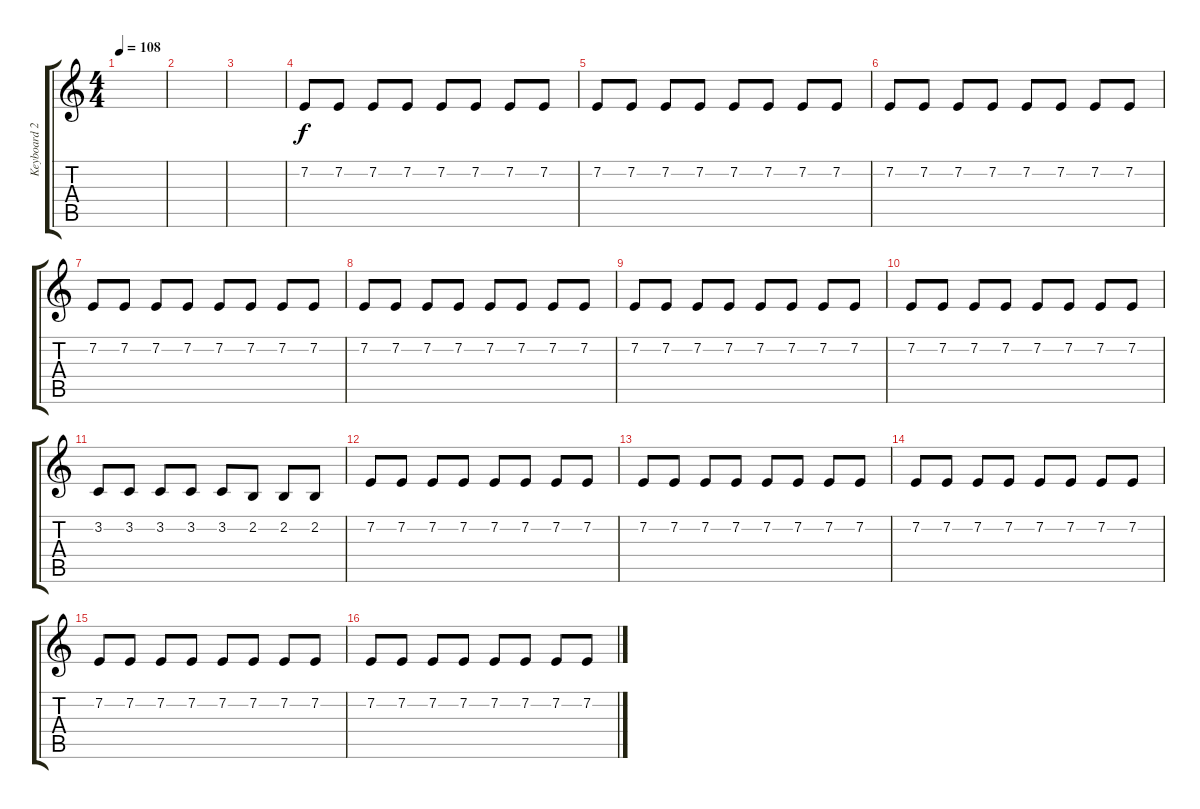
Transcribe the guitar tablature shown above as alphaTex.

\track ("Keyboard 2" "Keyboard 2") {instrument lead1square}
\staff {score tabs}
\tuning (D4 A3 F3 C3 G2 C2) {hide}
\ts (4 4)
\tempo 108
\clef g2
\ks c
|
|
|
7.2.8{volume 16} 7.2.8 7.2.8 7.2.8 7.2.8 7.2.8 7.2.8 7.2.8 |
7.2.8 7.2.8 7.2.8 7.2.8 7.2.8 7.2.8 7.2.8 7.2.8 |
7.2.8 7.2.8 7.2.8 7.2.8 7.2.8 7.2.8 7.2.8 7.2.8 |
7.2.8 7.2.8 7.2.8 7.2.8 7.2.8 7.2.8 7.2.8 7.2.8 |
7.2.8 7.2.8 7.2.8 7.2.8 7.2.8 7.2.8 7.2.8 7.2.8 |
7.2.8 7.2.8 7.2.8 7.2.8 7.2.8 7.2.8 7.2.8 7.2.8 |
7.2.8 7.2.8 7.2.8 7.2.8 7.2.8 7.2.8 7.2.8 7.2.8 |
3.2.8 3.2.8 3.2.8 3.2.8 3.2.8 2.2.8 2.2.8 2.2.8 |
7.2.8 7.2.8 7.2.8 7.2.8 7.2.8 7.2.8 7.2.8 7.2.8 |
7.2.8 7.2.8 7.2.8 7.2.8 7.2.8 7.2.8 7.2.8 7.2.8 |
7.2.8 7.2.8 7.2.8 7.2.8 7.2.8 7.2.8 7.2.8 7.2.8 |
7.2.8 7.2.8 7.2.8 7.2.8 7.2.8 7.2.8 7.2.8 7.2.8 |
7.2.8 7.2.8 7.2.8 7.2.8 7.2.8 7.2.8 7.2.8 7.2.8
